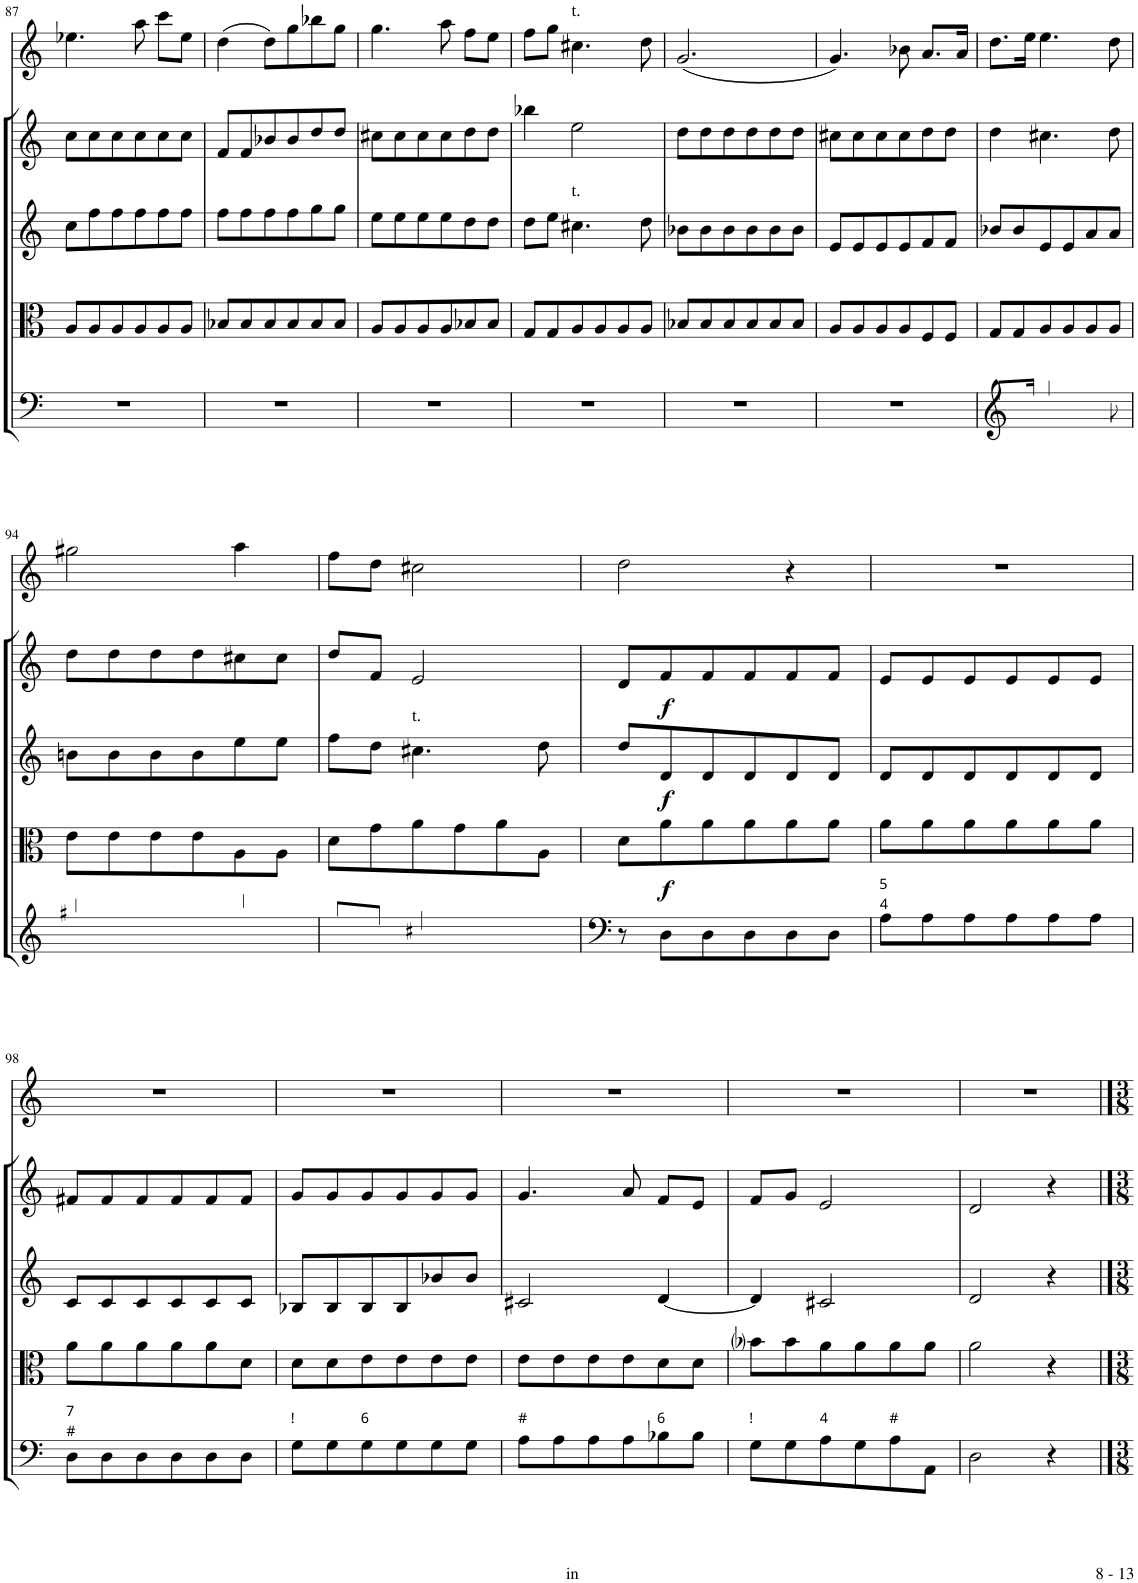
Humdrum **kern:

**kern	**kern	**dynam	**kern	**dynam	**kern	**dynam	**kern
*part5	*part4	*part4	*part3	*part3	*part2	*part2	*part1
*staff5	*staff4	*staff4	*staff3	*staff3	*staff2	*staff2	*staff1
*I"Organo  e Violoncello	*I"Alto Viola	*	*I"Violino Secondo	*	*I"Violino Primo	*	*I"Oboe
*I'Vc	*I'Vla	*	*I'Vln	*	*I'Vln	*	*I'Ob
!!LO:PB:g=z
*clefF4	*clefC3	*	*clefG2	*	*clefG2	*	*clefG2
*k[]	*k[]	*	*k[]	*	*k[]	*	*k[]
*M3/4	*M3/4	*	*M3/4	*	*M3/4	*	*M3/4
=87	=87	=87	=87	=87	=87	=87	=87
2.r	8A/L	.	8cc\L	.	8cc\L	.	4.ee-X\
.	8A/	.	8ff\	.	8cc\	.	.
.	8A/	.	8ff\	.	8cc\	.	.
.	8A/	.	8ff\	.	8cc\	.	8aa\
.	8A/	.	8ff\	.	8cc\	.	8ccc\L
.	8A/J	.	8ff\J	.	8cc\J	.	8ee-\J
=88	=88	=88	=88	=88	=88	=88	=88
2.r	8B-X/L	.	8ff\L	.	8f/L	.	(4dd\
.	8B-/	.	8ff\	.	8f/	.	.
.	8B-/	.	8ff\	.	8b-X/	.	8dd\L)
.	8B-/	.	8ff\	.	8b-/	.	8gg\
.	8B-/	.	8gg\	.	8dd/	.	8bb-X\
.	8B-/J	.	8gg\J	.	8dd/J	.	8gg\J
=89	=89	=89	=89	=89	=89	=89	=89
2.r	8A/L	.	8ee\L	.	8cc#X\L	.	4.gg\
.	8A/	.	8ee\	.	8cc#\	.	.
.	8A/	.	8ee\	.	8cc#\	.	.
.	8A/	.	8ee\	.	8cc#\	.	8aa\
.	8B-X/	.	8dd\	.	8dd\	.	8ff\L
.	8B-/J	.	8dd\J	.	8dd\J	.	8ee\J
=90	=90	=90	=90	=90	=90	=90	=90
2.r	8G/L	.	8dd\L	.	4bb-X\	.	8ff\L
.	8G/	.	8ee\J	.	.	.	8gg\J
!	!	!	!	!	!	!	!LO:TX:a:t=t.
!	!	!	!LO:TX:a:t=t.	!	!	!	!
.	8A/	.	4.cc#X\	.	2ee\	.	4.cc#X\
.	8A/	.	.	.	.	.	.
.	8A/	.	.	.	.	.	.
.	8A/J	.	8dd\	.	.	.	8dd\
=91	=91	=91	=91	=91	=91	=91	=91
2.r	8B-X/L	.	8b-X\L	.	8dd\L	.	(2.g/
.	8B-/	.	8b-\	.	8dd\	.	.
.	8B-/	.	8b-\	.	8dd\	.	.
.	8B-/	.	8b-\	.	8dd\	.	.
.	8B-/	.	8b-\	.	8dd\	.	.
.	8B-/J	.	8b-\J	.	8dd\J	.	.
=92	=92	=92	=92	=92	=92	=92	=92
2.r	8A/L	.	8e/L	.	8cc#X\L	.	4.g/)
.	8A/	.	8e/	.	8cc#\	.	.
.	8A/	.	8e/	.	8cc#\	.	.
.	8A/	.	8e/	.	8cc#\	.	8b-X\
.	8F/	.	8f/	.	8dd\	.	8.a/L
.	8F/J	.	8f/J	.	8dd\J	.	.
.	.	.	.	.	.	.	16a/Jk
=93	=93	=93	=93	=93	=93	=93	=93
8.dd!/L	8G/L	.	8b-X/L	.	4dd\	.	8.dd\L
.	8G/	.	8b-/	.	.	.	.
16ee!/Jk	.	.	.	.	.	.	16ee\Jk
4.ee!/	8A/	.	8e/	.	4.cc#X\	.	4.ee\
.	8A/	.	8e/	.	.	.	.
.	8A/	.	8a/	.	.	.	.
8dd!\	8A/J	.	8a/J	.	8dd\	.	8dd\
!!LO:LB:g=z
=94	=94	=94	=94	=94	=94	=94	=94
2gg#X!/	8e\L	.	8bn\L	.	8dd\L	.	2gg#X\
.	8e\	.	8b\	.	8dd\	.	.
.	8e\	.	8b\	.	8dd\	.	.
.	8e\	.	8b\	.	8dd\	.	.
4aa!/	8A\	.	8ee\	.	8cc#X\	.	4aa\
.	8A\J	.	8ee\J	.	8cc#\J	.	.
=95	=95	=95	=95	=95	=95	=95	=95
8ff!/L	8d\L	.	8ff\L	.	8dd/L	.	8ff\L
8dd!/J	8g\	.	8dd\J	.	8f/J	.	8dd\J
!	!	!	!LO:TX:a:t=t.	!	!	!	!
2cc#X!/	8a\	.	4.cc#X\	.	2e/	.	2cc#X\
.	8g\	.	.	.	.	.	.
.	8a\	.	.	.	.	.	.
.	8A\J	.	8dd\	.	.	.	.
=96	=96	=96	=96	=96	=96	=96	=96
8r	8d\L	.	8dd/L	.	8d/L	.	2dd\
!	!	!LO:DY:b	!	!LO:DY:b	!	!LO:DY:b	!
8D\L	8a\	f	8d/	f	8f/	f	.
8D\	8a\	.	8d/	.	8f/	.	.
8D\	8a\	.	8d/	.	8f/	.	.
8D\	8a\	.	8d/	.	8f/	.	4r
8D\J	8a\J	.	8d/J	.	8f/J	.	.
=97	=97	=97	=97	=97	=97	=97	=97
!LO:TX:a:t=5	!	!	!	!	!	!	!
!LO:TX:a:t=4	!	!	!	!	!	!	!
8A\L	8a\L	.	8d/L	.	8e/L	.	2.r
8A\	8a\	.	8d/	.	8e/	.	.
8A\	8a\	.	8d/	.	8e/	.	.
8A\	8a\	.	8d/	.	8e/	.	.
8A\	8a\	.	8d/	.	8e/	.	.
8A\J	8a\J	.	8d/J	.	8e/J	.	.
!!LO:LB:g=z
=98	=98	=98	=98	=98	=98	=98	=98
!LO:TX:a:t=7	!	!	!	!	!	!	!
!LO:TX:a:t=#	!	!	!	!	!	!	!
8D\L	8a\L	.	8c/L	.	8f#X/L	.	2.r
8D\	8a\	.	8c/	.	8f#/	.	.
8D\	8a\	.	8c/	.	8f#/	.	.
8D\	8a\	.	8c/	.	8f#/	.	.
8D\	8a\	.	8c/	.	8f#/	.	.
8D\J	8d\J	.	8c/J	.	8f#/J	.	.
=99	=99	=99	=99	=99	=99	=99	=99
!LO:TX:a:t=!	!	!	!	!	!	!	!
8G\L	8d\L	.	8B-X/L	.	8g/L	.	2.r
8G\	8d\	.	8B-/	.	8g/	.	.
!LO:TX:a:t=6	!	!	!	!	!	!	!
8G\	8e\	.	8B-/	.	8g/	.	.
8G\	8e\	.	8B-/	.	8g/	.	.
8G\	8e\	.	8b-X/	.	8g/	.	.
8G\J	8e\J	.	8b-/J	.	8g/J	.	.
=100	=100	=100	=100	=100	=100	=100	=100
!LO:TX:a:t=#	!	!	!	!	!	!	!
8A\L	8e\L	.	2c#X/	.	4.g/	.	2.r
8A\	8e\	.	.	.	.	.	.
8A\	8e\	.	.	.	.	.	.
8A\	8e\	.	.	.	8a/	.	.
!LO:TX:a:t=6	!	!	!	!	!	!	!
8B-X\	8d\	.	[4d/	.	8f/L	.	.
8B-\J	8d\J	.	.	.	8e/J	.	.
=101	=101	=101	=101	=101	=101	=101	=101
!LO:TX:a:t=!	!	!	!	!	!	!	!
8G\L	8b-i\L	.	4d/]	.	8f/L	.	2.r
8G\	8b-\	.	.	.	8g/J	.	.
!LO:TX:a:t=4	!	!	!	!	!	!	!
8A\	8a\	.	2c#X/	.	2e/	.	.
8G\	8a\	.	.	.	.	.	.
!LO:TX:a:t=#	!	!	!	!	!	!	!
8A\	8a\	.	.	.	.	.	.
8AA\J	8a\J	.	.	.	.	.	.
=102	=102	=102	=102	=102	=102	=102	=102
2D\	2a\	.	2d/	.	2d/	.	2.r
4r	4r	.	4r	.	4r	.	.
==	==	==	==	==	==	==	==
*-	*-	*-	*-	*-	*-	*-	*-
